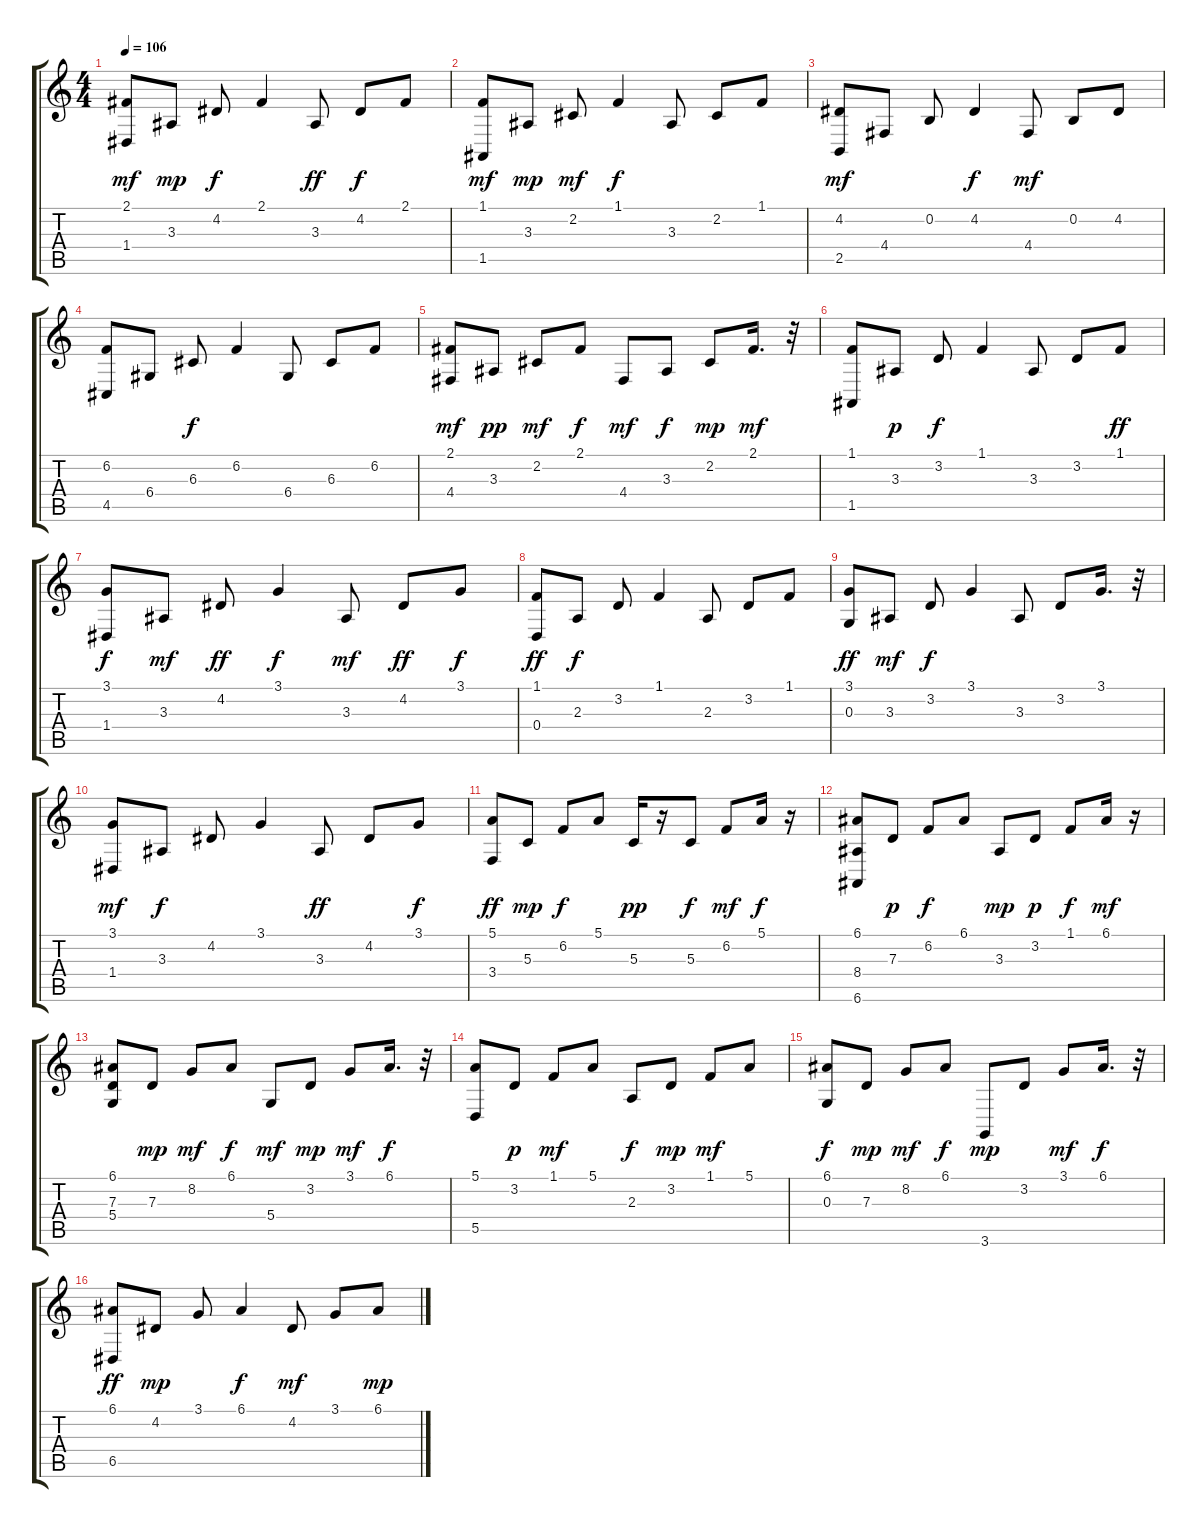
\track "" {instrument acousticgrandpiano}
\staff {score tabs}
\tuning (E4 B3 G3 D3 A2 E2) {hide}
\ts (4 4)
\tempo 106
\clef g2
\ks c
(2.1 1.4).8{dy mf} 3.3.8{dy mp} 4.2.8{dy f} 2.1.4 3.3.8{dy ff} 4.2.8{dy f} 2.1.8 |
(1.1 1.5).8{dy mf} 3.3.8{dy mp} 2.2.8{dy mf} 1.1.4{dy f} 3.3.8 2.2.8 1.1.8 |
(4.2 2.5).8{dy mf} 4.4.8 0.2.8 4.2.4{dy f} 4.4.8{dy mf} 0.2.8 4.2.8 |
(6.2 4.5).8 6.4.8 6.3.8{dy f} 6.2.4 6.4.8 6.3.8 6.2.8 |
(2.1 4.4).8{dy mf} 3.3.8{dy pp} 2.2.8{dy mf} 2.1.8{dy f} 4.4.8{dy mf} 3.3.8{dy f} 2.2.8{dy mp} 2.1.16{d dy mf} r.32 |
(1.1 1.5).8 3.3.8{dy p} 3.2.8{dy f} 1.1.4 3.3.8 3.2.8 1.1.8{dy ff} |
(3.1 1.4).8{dy f} 3.3.8{dy mf} 4.2.8{dy ff} 3.1.4{dy f} 3.3.8{dy mf} 4.2.8{dy ff} 3.1.8{dy f} |
(1.1 0.4).8{dy ff} 2.3.8{dy f} 3.2.8 1.1.4 2.3.8 3.2.8 1.1.8 |
(3.1 0.3).8{dy ff} 3.3.8{dy mf} 3.2.8{dy f} 3.1.4 3.3.8 3.2.8 3.1.16{d} r.32 |
(3.1 1.4).8{dy mf} 3.3.8{dy f} 4.2.8 3.1.4 3.3.8{dy ff} 4.2.8 3.1.8{dy f} |
(5.1 3.4).8{dy ff} 5.3.8{dy mp} 6.2.8{dy f} 5.1.8 5.3.16{dy pp} r.16 5.3.8{dy f} 6.2.8{dy mf} 5.1.16{dy f} r.16 |
(6.1 8.4 6.6).8 7.3.8{dy p} 6.2.8{dy f} 6.1.8 3.3.8{dy mp} 3.2.8{dy p} 1.1.8{dy f} 6.1.16{dy mf} r.16 |
(6.1 7.3 5.4).8 7.3.8{dy mp} 8.2.8{dy mf} 6.1.8{dy f} 5.4.8{dy mf} 3.2.8{dy mp} 3.1.8{dy mf} 6.1.16{d dy f} r.32 |
(5.1 5.5).8 3.2.8{dy p} 1.1.8{dy mf} 5.1.8 2.3.8{dy f} 3.2.8{dy mp} 1.1.8{dy mf} 5.1.8 |
(6.1 0.3).8{dy f} 7.3.8{dy mp} 8.2.8{dy mf} 6.1.8{dy f} 3.6.8{dy mp} 3.2.8 3.1.8{dy mf} 6.1.16{d dy f} r.32 |
(6.1 6.5).8{dy ff} 4.2.8{dy mp} 3.1.8 6.1.4{dy f} 4.2.8{dy mf} 3.1.8 6.1.8{dy mp}
